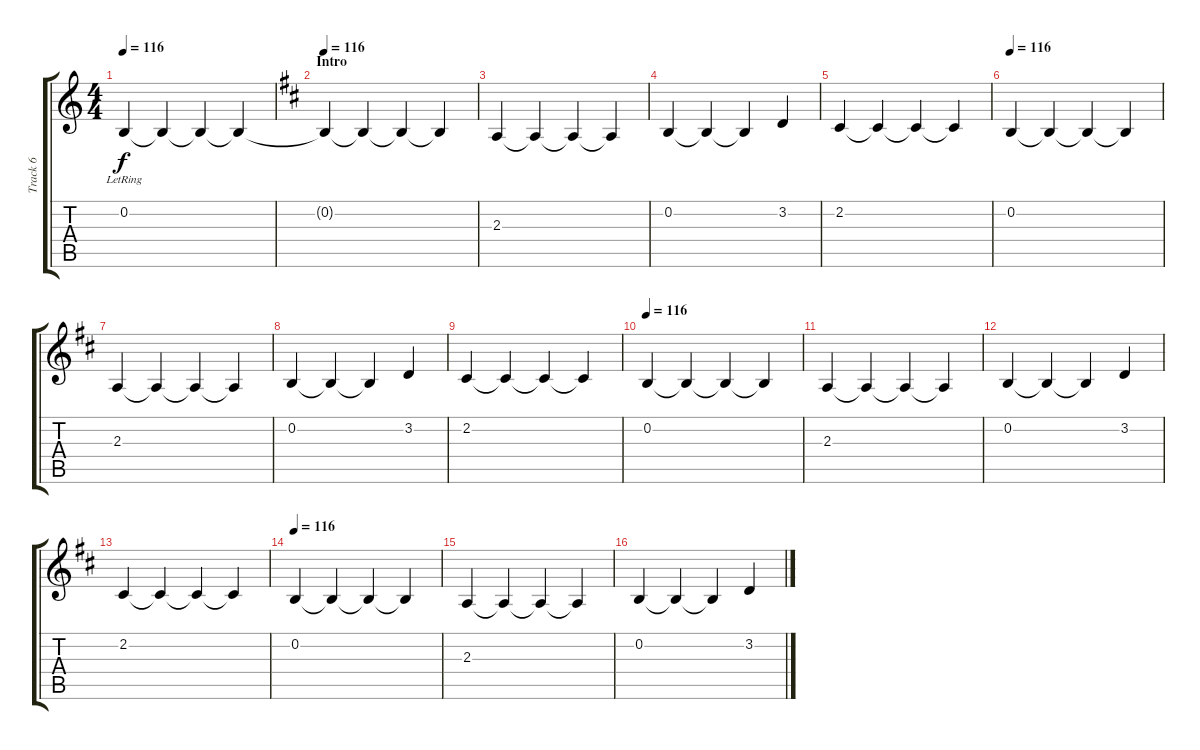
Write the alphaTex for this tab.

\track ("Track 6" "Track 6") {instrument lead3calliope}
\staff {score tabs}
\tuning (E4 B3 G3 D3 A2 E2) {hide}
\ts (4 4)
\tempo 116
\clef g2
\ks c
0.2{lr}.4{dy f instrument lead3calliope} 0.2{t}.4 0.2{t}.4 0.2{t}.4 |
\section ("" "Intro")
\tempo 116
\ks bminor
0.2{t}.4 0.2{t}.4 0.2{t}.4 0.2{t}.4 |
2.3.4 2.3{t}.4 2.3{t}.4 2.3{t}.4 |
0.2.4 0.2{t}.4 0.2{t}.4 3.2.4 |
2.2.4 2.2{t}.4 2.2{t}.4 2.2{t}.4 |
\tempo 116
0.2.4 0.2{t}.4 0.2{t}.4 0.2{t}.4 |
2.3.4 2.3{t}.4 2.3{t}.4 2.3{t}.4 |
0.2.4 0.2{t}.4 0.2{t}.4 3.2.4 |
2.2.4 2.2{t}.4 2.2{t}.4 2.2{t}.4 |
\tempo 116
0.2.4 0.2{t}.4 0.2{t}.4 0.2{t}.4 |
2.3.4 2.3{t}.4 2.3{t}.4 2.3{t}.4 |
0.2.4 0.2{t}.4 0.2{t}.4 3.2.4 |
2.2.4 2.2{t}.4 2.2{t}.4 2.2{t}.4 |
\tempo 116
0.2.4 0.2{t}.4 0.2{t}.4 0.2{t}.4 |
2.3.4 2.3{t}.4 2.3{t}.4 2.3{t}.4 |
0.2.4 0.2{t}.4 0.2{t}.4 3.2.4
